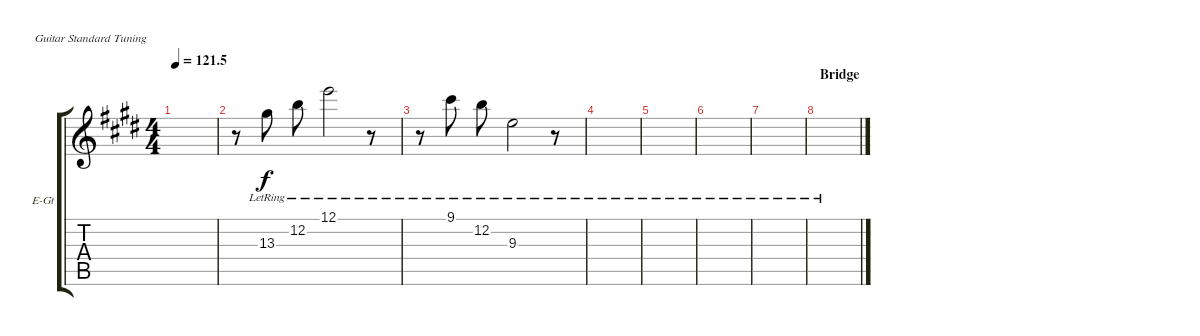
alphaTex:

\defaultSystemsLayout 4
\bracketExtendMode groupsimilarinstruments
\firstSystemTrackNameOrientation horizontal
\otherSystemsTrackNameOrientation horizontal
\track ("Electric Guitar" "E-Gt") {solo instrument overdrivenguitar}
\staff {score tabs}
\tuning (E4 B3 G3 D3 A2 E2)
\ts (4 4)
\tempo
121.5
\accidentals auto
\clef g2
\ottava regular
\simile none
\ks e
|
r.8 13.3{lr}.8 12.2{lr}.8 12.1{lr}.2 r.8 |
r.8 9.1{lr}.8 12.2{lr}.8 9.3{lr}.2 r.8 |
|
|
|
|
\section ("" "Bridge")
